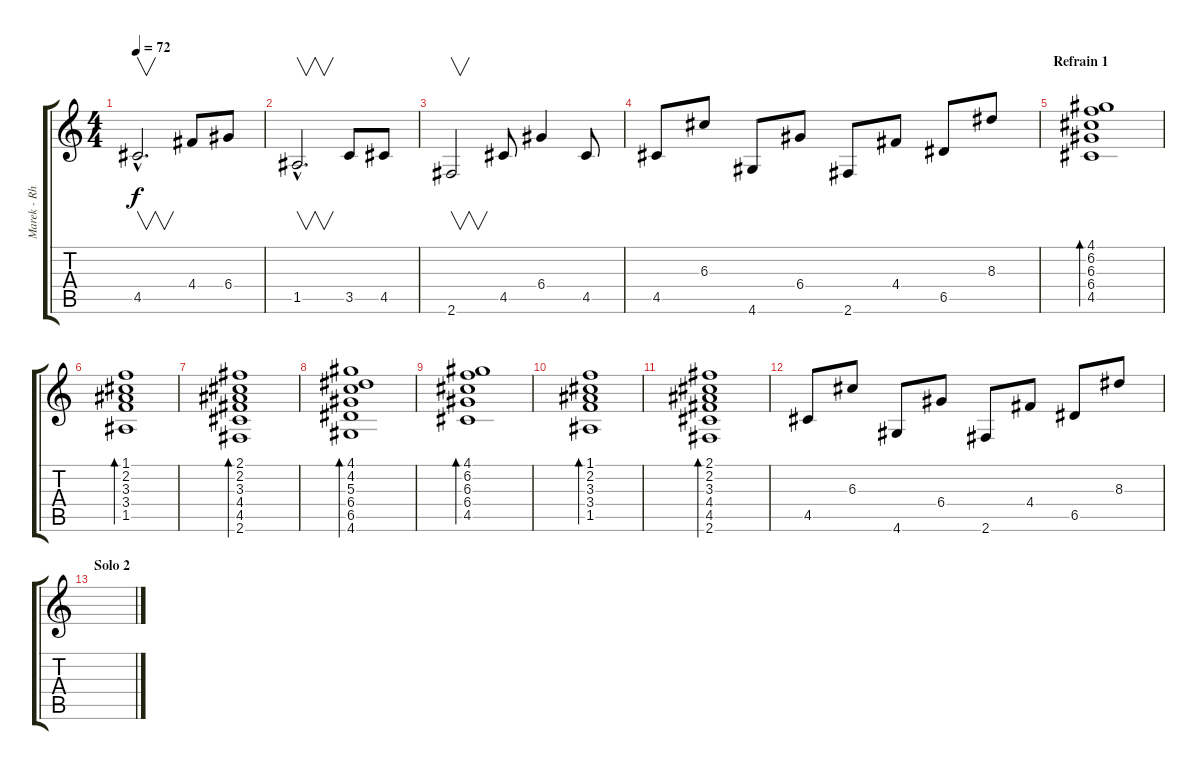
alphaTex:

\track ("Marek - Rhythm Guitar 1" "Marek - Rh") {instrument distortionguitar}
\staff {score tabs}
\tuning (E4 B3 G3 D3 A2 E2) {hide}
\ts (4 4)
\tempo 72
\clef g2
\ks c
4.5{hac}.2{v d dy f} 4.4.8 6.4.8 |
1.5{hac}.2{v d} 3.5.8 4.5.8 |
2.6.2{v} 4.5.8 6.4.4 4.5.8 |
4.5.8 6.3.8 4.6.8 6.4.8 2.6.8 4.4.8 6.5.8 8.3.8 |
\section ("" "Refrain 1")
(4.1 6.2 6.3 6.4 4.5).1{bd 120} |
(1.1 2.2 3.3 3.4 1.5).1{bd 120} |
(2.1 2.2 3.3 4.4 4.5 2.6).1{bd 120} |
(4.1 4.2 5.3 6.4 6.5 4.6).1{bd 120} |
(4.1 6.2 6.3 6.4 4.5).1{bd 120} |
(1.1 2.2 3.3 3.4 1.5).1{bd 120} |
(2.1 2.2 3.3 4.4 4.5 2.6).1{bd 120} |
4.5.8 6.3.8 4.6.8 6.4.8 2.6.8 4.4.8 6.5.8 8.3.8 |
\section ("" "Solo 2")
